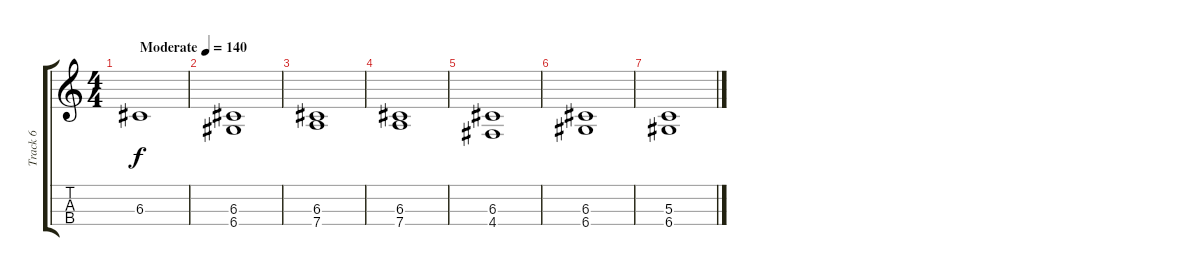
\track ("Track 6" "Track 6") {instrument violin}
\staff {score tabs}
\tuning (E4 B3 G3 D3) {hide}
\ts (4 4)
\tempo (140 "Moderate")
\clef g2
\ks c
6.3.1{dy f instrument violin} |
(6.3 6.4).1 |
(6.3 7.4).1 |
(6.3 7.4).1 |
(6.3 4.4).1 |
(6.3 6.4).1 |
(5.3 6.4).1
